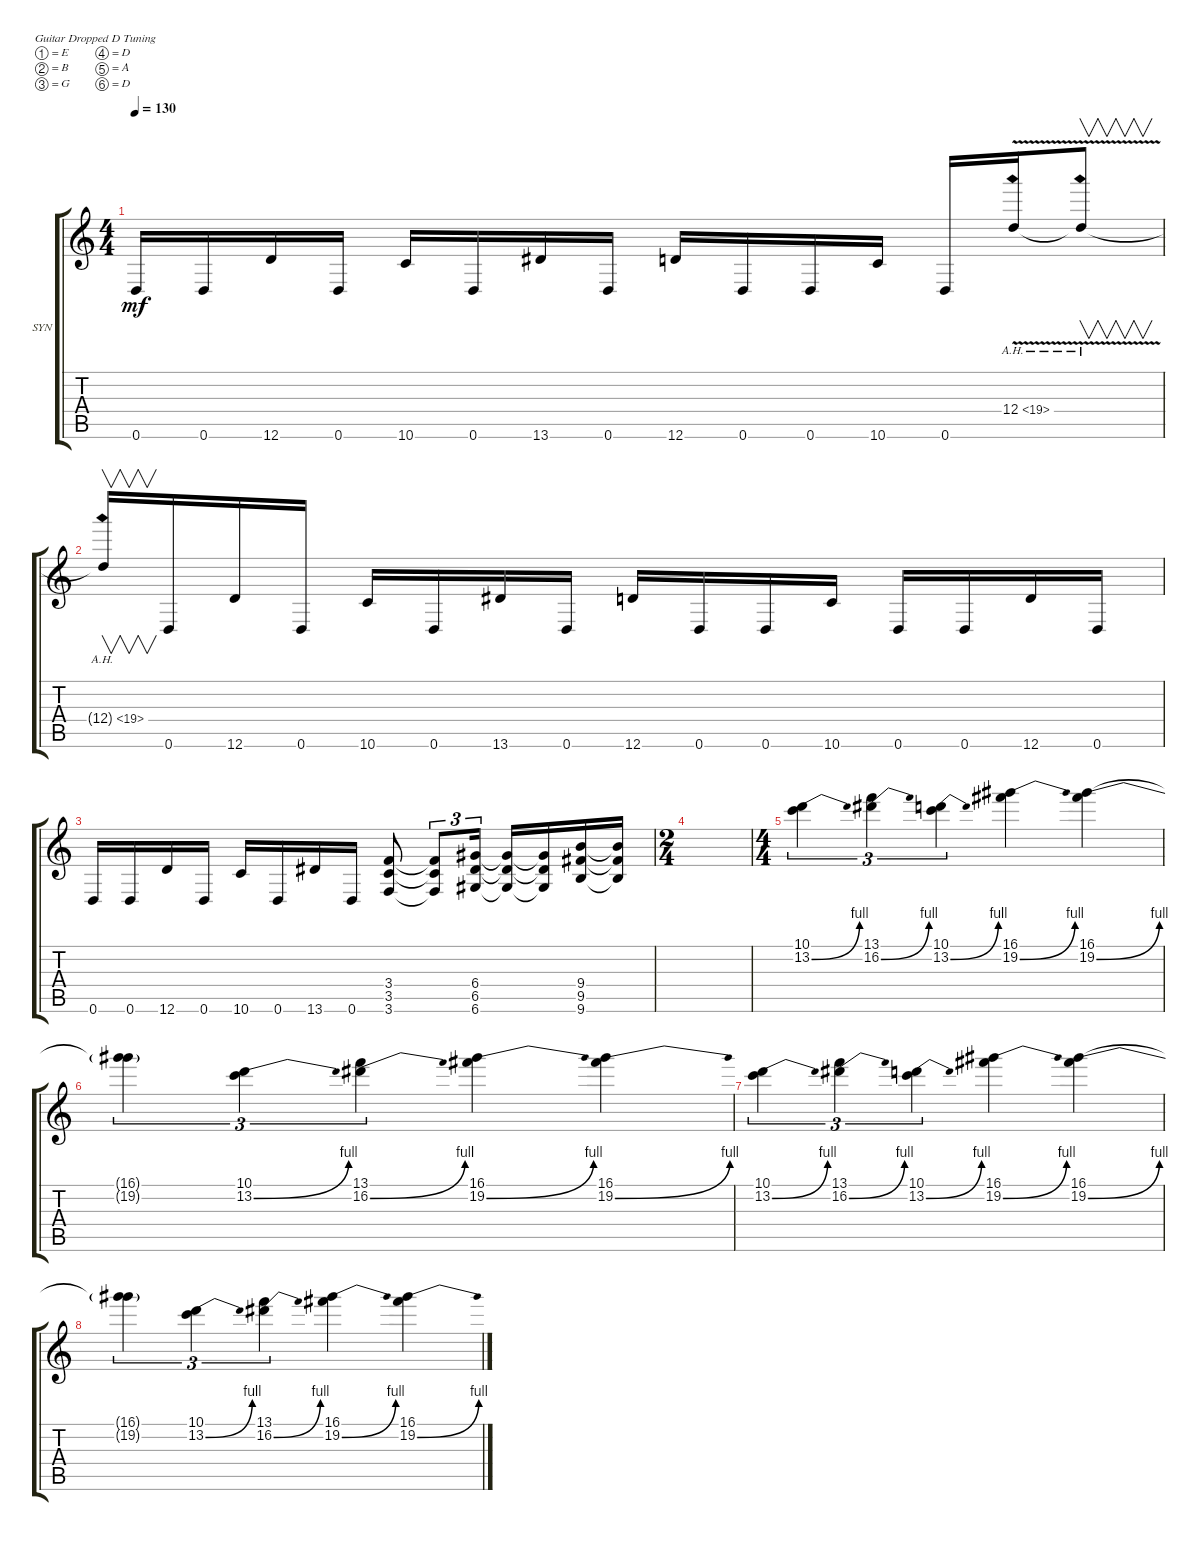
\defaultSystemsLayout 4
\bracketExtendMode groupsimilarinstruments
\firstSystemTrackNameOrientation horizontal
\otherSystemsTrackNameOrientation horizontal
\track ("Synyster Gates" "SYN") {instrument distortionguitar}
\staff {score tabs}
\tuning (E4 B3 G3 D3 A2 D2)
\ts (4 4)
\tempo 130
\clef g2
\ks c
0.6.16{dy mf} 0.6.16 12.6.16 0.6.16 10.6.16 0.6.16 13.6.16 0.6.16 12.6.16 0.6.16 0.6.16 10.6.16 0.6.16 12.4{ah 7 v}.16 12.4{ah 7 t}.8{v} |
12.4{ah 7 t}.16{v} 0.6.16 12.6.16 0.6.16 10.6.16 0.6.16 13.6.16 0.6.16 12.6.16 0.6.16 0.6.16 10.6.16 0.6.16 0.6.16 12.6.16 0.6.16 |
0.6.16 0.6.16 12.6.16 0.6.16 10.6.16 0.6.16 13.6.16 0.6.16 (3.6 3.5 3.4).8 (3.6{t} 3.5{t} 3.4{t}).8{tu (3 2)} (6.6 6.4 6.5).16{tu (3 2)} (6.6{t} 6.5{t} 6.4{t}).16 (6.6{t} 6.5{t} 6.4{t}).16 (9.6 9.5 9.4).16 (9.6{t} 9.5{t} 9.4{t}).16 |
\ts (2 4)
|
\ts (4 4)
(10.1 13.2{be (bend 0 0 25.2 4)}).4{tu (3 2)} (13.1 16.2{be (bend 0 0 15 4)}).4{tu (3 2)} (10.1 13.2{be (bend 0 0 26.4 4)}).4{tu (3 2)} (16.1 19.2{be (bend 0 0 26.4 4)}).4 (16.1 19.2{be (bend 0 0 26.4 4)}).4 |
(16.1{t} 19.2{t}).4{tu (3 2)} (10.1 13.2{be (bend 0 0 23.4 4)}).4{tu (3 2)} (13.1 16.2{be (bend 0 0 25.2 4)}).4{tu (3 2)} (16.1 19.2{be (bend 0 0 25.8 4)}).4 (16.1 19.2{be (bend 0 0 27 4)}).4 |
(10.1 13.2{be (bend 0 0 25.2 4)}).4{tu (3 2)} (13.1 16.2{be (bend 0 0 15 4)}).4{tu (3 2)} (10.1 13.2{be (bend 0 0 26.4 4)}).4{tu (3 2)} (16.1 19.2{be (bend 0 0 26.4 4)}).4 (16.1 19.2{be (bend 0 0 26.4 4)}).4 |
(16.1{t} 19.2{t}).4{tu (3 2)} (10.1 13.2{be (bend 0 0 23.4 4)}).4{tu (3 2)} (13.1 16.2{be (bend 0 0 25.2 4)}).4{tu (3 2)} (16.1 19.2{be (bend 0 0 25.8 4)}).4 (16.1 19.2{be (bend 0 0 27 4)}).4
